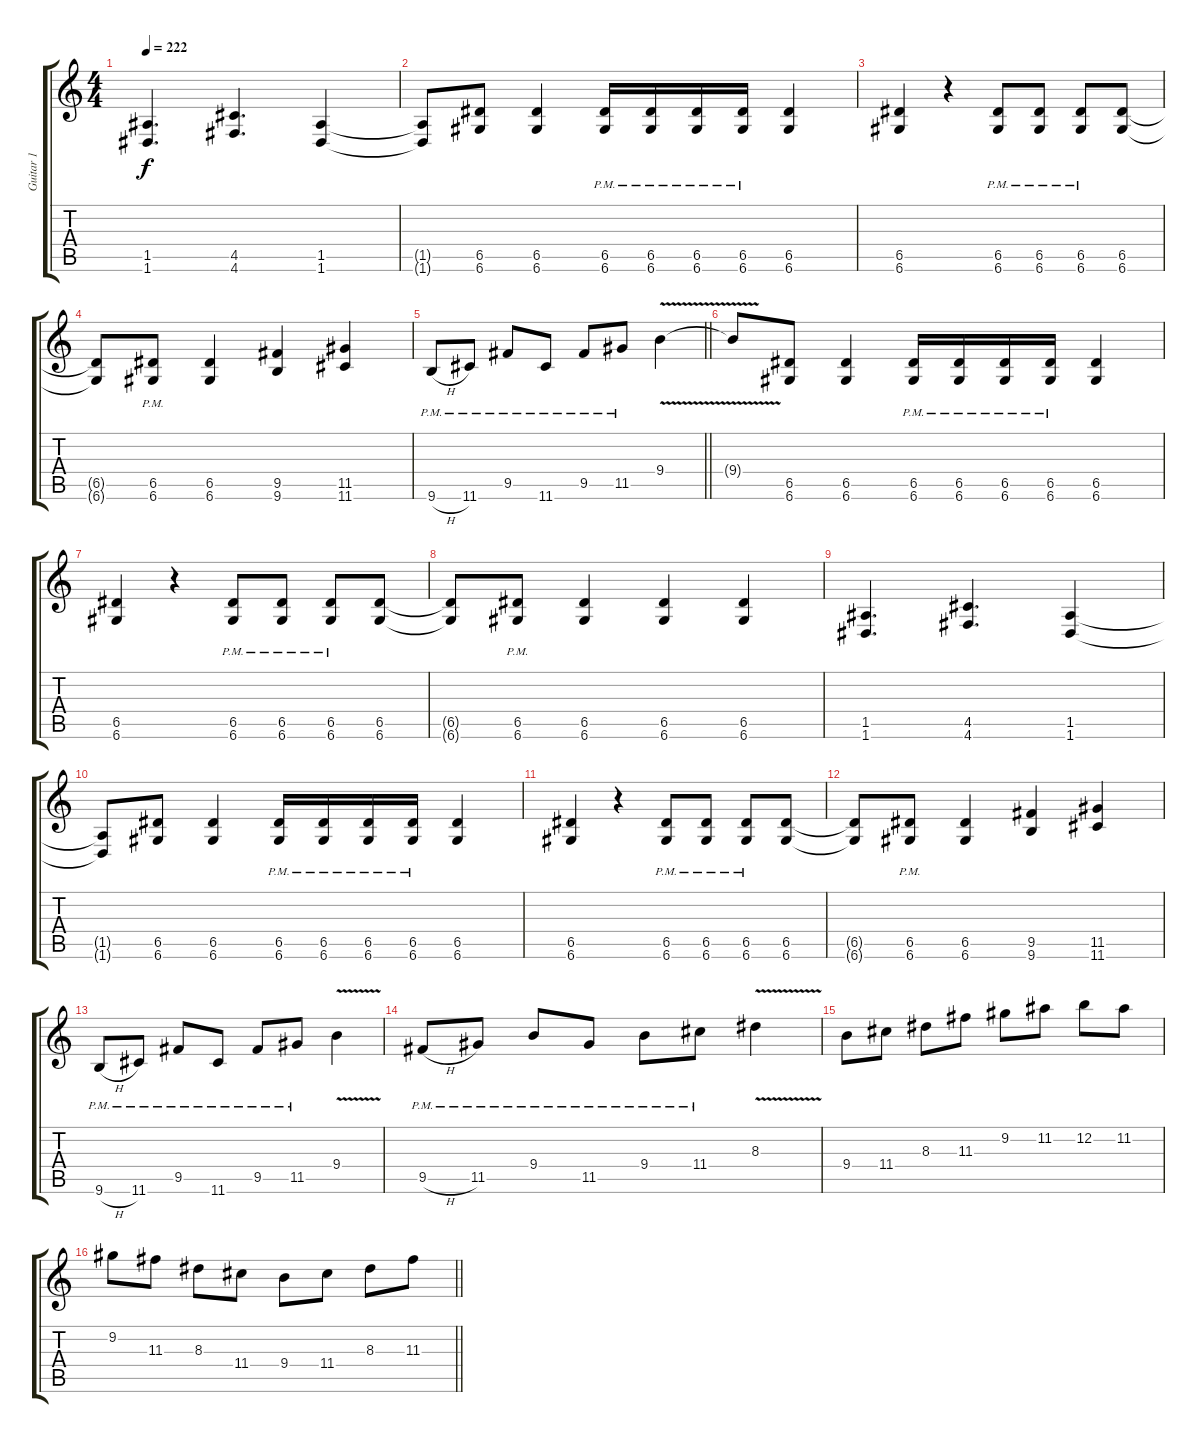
\track ("Guitar 1" "Guitar 1") {instrument distortionguitar}
\staff {score tabs}
\tuning (E4 B3 G3 D3 A2 D2) {hide}
\ts (4 4)
\tempo 222
\clef g2
\ks c
(1.5 1.6).4{d dy f} (4.5 4.6).4{d} (1.5 1.6).4 |
(1.5{t} 1.6{t}).8 (6.5 6.6).8 (6.5 6.6).4 (6.5{pm} 6.6{pm}).16 (6.5{pm} 6.6{pm}).16 (6.5{pm} 6.6{pm}).16 (6.5{pm} 6.6{pm}).16 (6.5 6.6).4 |
(6.5 6.6).4 r.4 (6.5{pm} 6.6{pm}).8 (6.5{pm} 6.6{pm}).8 (6.5{pm} 6.6{pm}).8 (6.5 6.6).8 |
(6.5{t} 6.6{t}).8 (6.5{pm} 6.6{pm}).8 (6.5 6.6).4 (9.5 9.6).4 (11.5 11.6).4 |
\barLineRight lightlight
9.6{h pm}.8 11.6{pm}.8 9.5{pm}.8 11.6{pm}.8 9.5{pm}.8 11.5{pm}.8 9.4{v}.4 |
9.4{t}.8 (6.5 6.6).8 (6.5 6.6).4 (6.5{pm} 6.6{pm}).16 (6.5{pm} 6.6{pm}).16 (6.5{pm} 6.6{pm}).16 (6.5{pm} 6.6{pm}).16 (6.5 6.6).4 |
(6.5 6.6).4 r.4 (6.5{pm} 6.6{pm}).8 (6.5{pm} 6.6{pm}).8 (6.5{pm} 6.6{pm}).8 (6.5 6.6).8 |
(6.5{t} 6.6{t}).8 (6.5{pm} 6.6{pm}).8 (6.5 6.6).4 (6.5 6.6).4 (6.5 6.6).4 |
(1.5 1.6).4{d} (4.5 4.6).4{d} (1.5 1.6).4 |
(1.5{t} 1.6{t}).8 (6.5 6.6).8 (6.5 6.6).4 (6.5{pm} 6.6{pm}).16 (6.5{pm} 6.6{pm}).16 (6.5{pm} 6.6{pm}).16 (6.5{pm} 6.6{pm}).16 (6.5 6.6).4 |
(6.5 6.6).4 r.4 (6.5{pm} 6.6{pm}).8 (6.5{pm} 6.6{pm}).8 (6.5{pm} 6.6{pm}).8 (6.5 6.6).8 |
(6.5{t} 6.6{t}).8 (6.5{pm} 6.6{pm}).8 (6.5 6.6).4 (9.5 9.6).4 (11.5 11.6).4 |
9.6{h pm}.8 11.6{pm}.8 9.5{pm}.8 11.6{pm}.8 9.5{pm}.8 11.5{pm}.8 9.4{v}.4 |
9.5{h pm}.8 11.5{pm}.8 9.4{pm}.8 11.5{pm}.8 9.4{pm}.8 11.4{pm}.8 8.3{v}.4 |
9.4.8 11.4.8 8.3.8 11.3.8 9.2.8 11.2.8 12.2.8 11.2.8 |
\barLineRight lightlight
9.2.8 11.3.8 8.3.8 11.4.8 9.4.8 11.4.8 8.3.8 11.3.8
